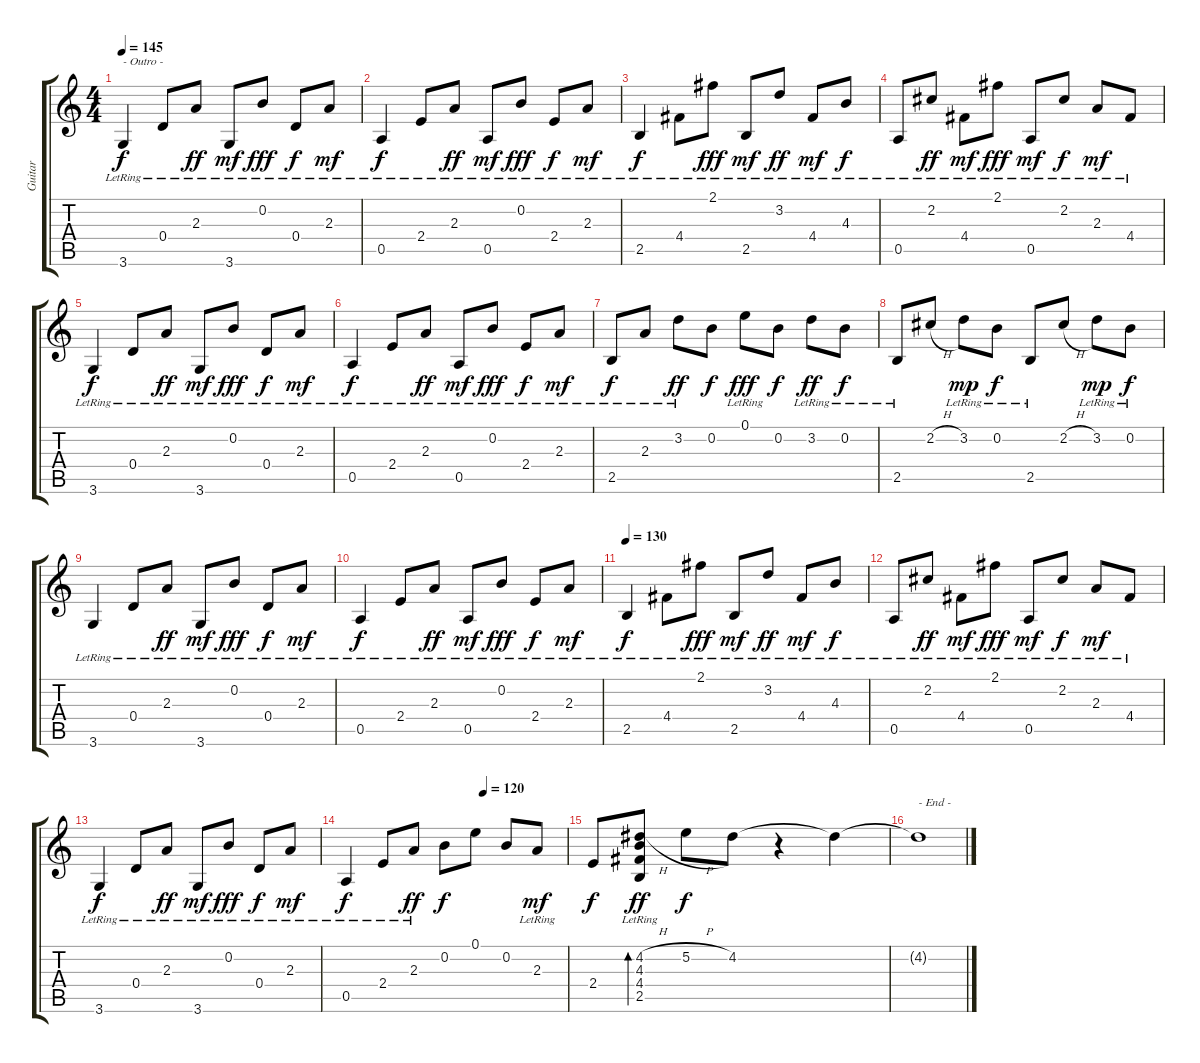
\track ("Guitar" "Guitar") {instrument acousticguitarsteel}
\staff {score tabs}
\tuning (E4 B3 G3 D3 A2 E2) {hide}
\ts (4 4)
\tempo 145
\clef g2
\ks c
3.6{lr}.4{txt "- Outro -" dy f} 0.4{lr}.8 2.3{lr}.8{dy ff} 3.6{lr}.8{dy mf} 0.2{lr}.8{dy fff} 0.4{lr}.8{dy f} 2.3{lr}.8{dy mf} |
0.5{lr}.4{dy f} 2.4{lr}.8 2.3{lr}.8{dy ff} 0.5{lr}.8{dy mf} 0.2{lr}.8{dy fff} 2.4{lr}.8{dy f} 2.3{lr}.8{dy mf} |
2.5{lr}.4{dy f} 4.4{lr}.8 2.1{lr}.8{dy fff} 2.5{lr}.8{dy mf} 3.2{lr}.8{dy ff} 4.4{lr}.8{dy mf} 4.3{lr}.8{dy f} |
0.5{lr}.8 2.2{lr}.8{dy ff} 4.4{lr}.8{dy mf} 2.1{lr}.8{dy fff} 0.5{lr}.8{dy mf} 2.2{lr}.8{dy f} 2.3{lr}.8{dy mf} 4.4{lr}.8 |
3.6{lr}.4{dy f} 0.4{lr}.8 2.3{lr}.8{dy ff} 3.6{lr}.8{dy mf} 0.2{lr}.8{dy fff} 0.4{lr}.8{dy f} 2.3{lr}.8{dy mf} |
0.5{lr}.4{dy f} 2.4{lr}.8 2.3{lr}.8{dy ff} 0.5{lr}.8{dy mf} 0.2{lr}.8{dy fff} 2.4{lr}.8{dy f} 2.3{lr}.8{dy mf} |
2.5{lr}.8{dy f} 2.3{lr}.8 3.2{lr}.8{dy ff} 0.2.8{dy f} 0.1{lr}.8{dy fff} 0.2.8{dy f} 3.2{lr}.8{dy ff} 0.2{lr}.8{dy f} |
2.5{lr}.8 2.2{h}.8 3.2{lr}.8{dy mp} 0.2{lr}.8{dy f} 2.5{lr}.8 2.2{h}.8 3.2{lr}.8{dy mp} 0.2{lr}.8{dy f} |
3.6{lr}.4 0.4{lr}.8 2.3{lr}.8{dy ff} 3.6{lr}.8{dy mf} 0.2{lr}.8{dy fff} 0.4{lr}.8{dy f} 2.3{lr}.8{dy mf} |
0.5{lr}.4{dy f} 2.4{lr}.8 2.3{lr}.8{dy ff} 0.5{lr}.8{dy mf} 0.2{lr}.8{dy fff} 2.4{lr}.8{dy f} 2.3{lr}.8{dy mf} |
\tempo 130
2.5{lr}.4{dy f} 4.4{lr}.8 2.1{lr}.8{dy fff} 2.5{lr}.8{dy mf} 3.2{lr}.8{dy ff} 4.4{lr}.8{dy mf} 4.3{lr}.8{dy f} |
0.5{lr}.8 2.2{lr}.8{dy ff} 4.4{lr}.8{dy mf} 2.1{lr}.8{dy fff} 0.5{lr}.8{dy mf} 2.2{lr}.8{dy f} 2.3{lr}.8{dy mf} 4.4{lr}.8 |
3.6{lr}.4{dy f} 0.4{lr}.8 2.3{lr}.8{dy ff} 3.6{lr}.8{dy mf} 0.2{lr}.8{dy fff} 0.4{lr}.8{dy f} 2.3{lr}.8{dy mf} |
\tempo (120 0.625)
0.5{lr}.4{dy f} 2.4{lr}.8 2.3{lr}.8{dy ff} 0.2.8{dy f} 0.1.8 0.2.8 2.3{lr}.8{dy mf} |
2.4.8{dy f} (4.2{h} 4.3 4.4{lr} 2.5).8{bd 60 dy ff} 5.2{h}.8{dy f} 4.2.8 r.4 4.2{t}.4 |
4.2{t}.1{txt "- End -"}
